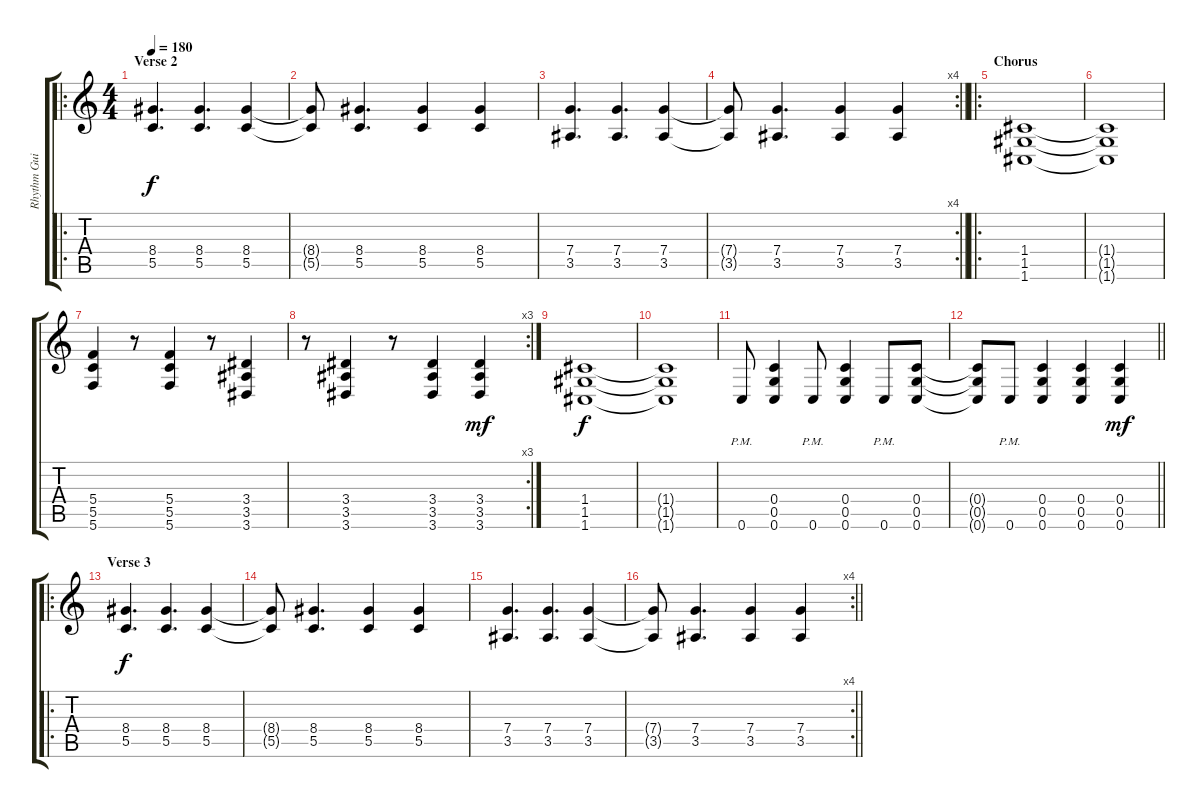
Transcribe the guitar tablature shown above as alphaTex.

\track ("Rhythm Guitar 1" "Rhythm Gui") {instrument distortionguitar}
\staff {score tabs}
\tuning (D4 A3 F3 C3 G2 C2) {hide}
\ro
\ts (4 4)
\section ("" "Verse 2")
\tempo 180
\clef g2
\ks c
(8.4 5.5).4{d dy f} (8.4 5.5).4{d} (8.4 5.5).4 |
(8.4{t} 5.5{t}).8 (8.4 5.5).4{d} (8.4 5.5).4 (8.4 5.5).4 |
(7.4 3.5).4{d} (7.4 3.5).4{d} (7.4 3.5).4 |
\rc 4
\barLineRight lightlight
(7.4{t} 3.5{t}).8 (7.4 3.5).4{d} (7.4 3.5).4 (7.4 3.5).4 |
\ro
\section ("" "Chorus")
(1.4 1.5 1.6).1 |
(1.4{t} 1.5{t} 1.6{t}).1 |
(5.4 5.5 5.6).4 r.8 (5.4 5.5 5.6).4 r.8 (3.4 3.5 3.6).4 |
\rc 3
r.8 (3.4 3.5 3.6).4 r.8 (3.4 3.5 3.6).4 (3.4 3.5 3.6).4{dy mf} |
(1.4 1.5 1.6).1{dy f} |
(1.4{t} 1.5{t} 1.6{t}).1 |
0.6{pm}.8 (0.4 0.5 0.6).4 0.6{pm}.8 (0.4 0.5 0.6).4 0.6{pm}.8 (0.4 0.5 0.6).8 |
\barLineRight lightlight
(0.4{t} 0.5{t} 0.6{t}).8 0.6{pm}.8 (0.4 0.5 0.6).4 (0.4 0.5 0.6).4 (0.4 0.5 0.6).4{dy mf} |
\ro
\section ("" "Verse 3")
(8.4 5.5).4{d dy f} (8.4 5.5).4{d} (8.4 5.5).4 |
(8.4{t} 5.5{t}).8 (8.4 5.5).4{d} (8.4 5.5).4 (8.4 5.5).4 |
(7.4 3.5).4{d} (7.4 3.5).4{d} (7.4 3.5).4 |
\rc 4
\barLineRight lightlight
(7.4{t} 3.5{t}).8 (7.4 3.5).4{d} (7.4 3.5).4 (7.4 3.5).4
